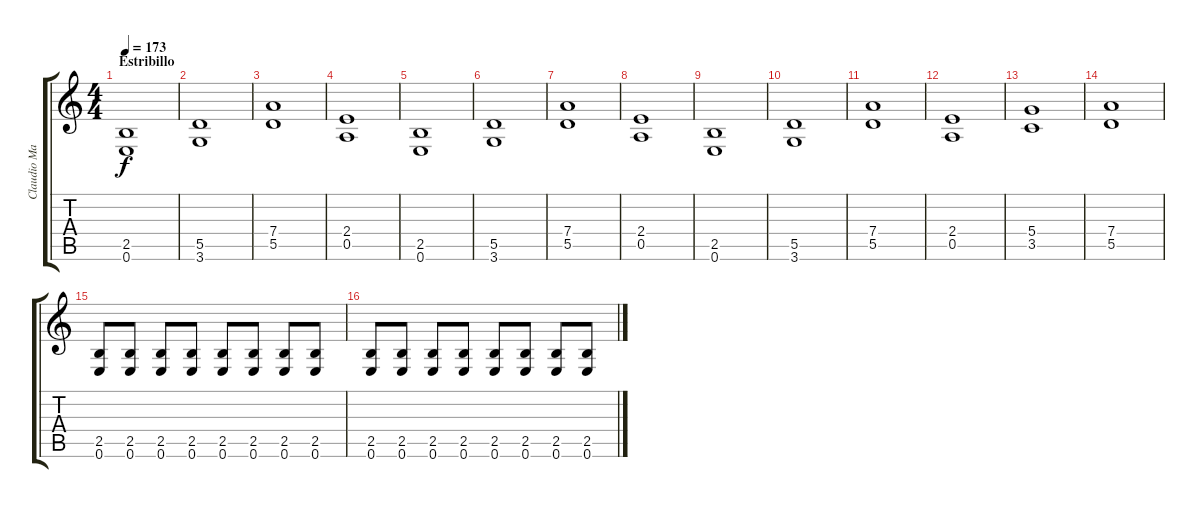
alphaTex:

\track ("Claudio Marciello (Gtr 2)" "Claudio Ma") {instrument overdrivenguitar}
\staff {score tabs}
\tuning (E4 B3 G3 D3 A2 E2) {hide}
\ts (4 4)
\section ("" "Estribillo")
\tempo 173
\clef g2
\ks c
(2.5 0.6).1{dy f} |
(5.5 3.6).1 |
(7.4 5.5).1 |
(2.4 0.5).1 |
(2.5 0.6).1 |
(5.5 3.6).1 |
(7.4 5.5).1 |
(2.4 0.5).1 |
(2.5 0.6).1 |
(5.5 3.6).1 |
(7.4 5.5).1 |
(2.4 0.5).1 |
(5.4 3.5).1 |
(7.4 5.5).1 |
(2.5 0.6).8 (2.5 0.6).8 (2.5 0.6).8 (2.5 0.6).8 (2.5 0.6).8 (2.5 0.6).8 (2.5 0.6).8 (2.5 0.6).8 |
(2.5 0.6).8 (2.5 0.6).8 (2.5 0.6).8 (2.5 0.6).8 (2.5 0.6).8 (2.5 0.6).8 (2.5 0.6).8 (2.5 0.6).8
